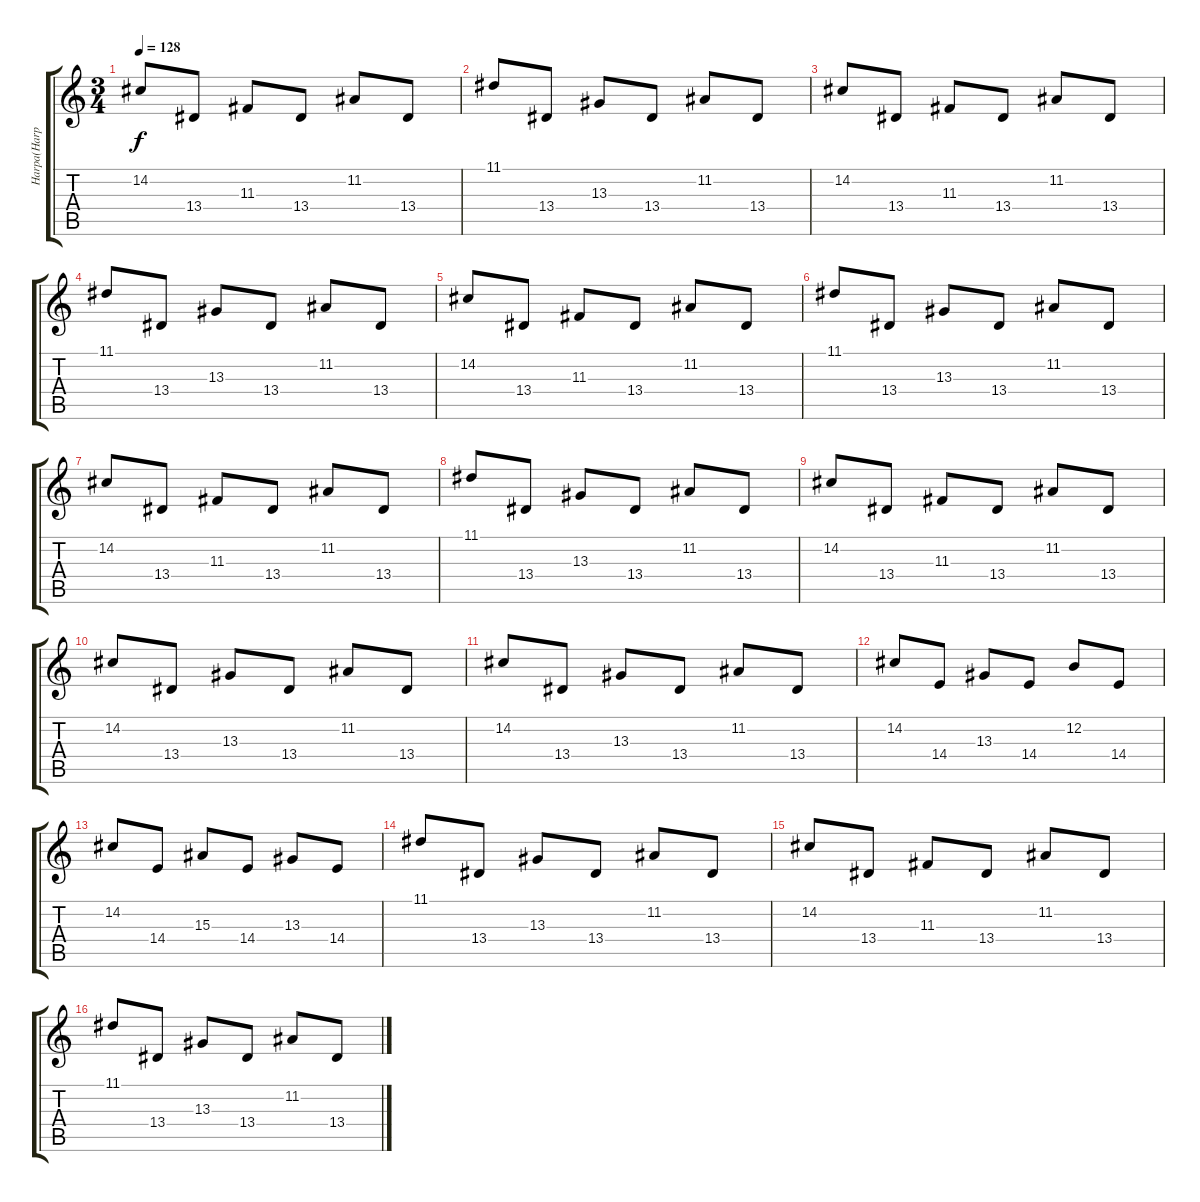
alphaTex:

\track ("Harpa(Harp)" "Harpa(Harp") {instrument orchestralharp}
\staff {score tabs}
\tuning (E4 B3 G3 D3 A2 E2) {hide}
\ts (3 4)
\tempo 128
\clef g2
\ks c
14.2.8{dy f} 13.4.8 11.3.8 13.4.8 11.2.8 13.4.8 |
11.1.8 13.4.8 13.3.8 13.4.8 11.2.8 13.4.8 |
14.2.8 13.4.8 11.3.8 13.4.8 11.2.8 13.4.8 |
11.1.8 13.4.8 13.3.8 13.4.8 11.2.8 13.4.8 |
14.2.8 13.4.8 11.3.8 13.4.8 11.2.8 13.4.8 |
11.1.8 13.4.8 13.3.8 13.4.8 11.2.8 13.4.8 |
14.2.8 13.4.8 11.3.8 13.4.8 11.2.8 13.4.8 |
11.1.8 13.4.8 13.3.8 13.4.8 11.2.8 13.4.8 |
14.2.8 13.4.8 11.3.8 13.4.8 11.2.8 13.4.8 |
14.2.8 13.4.8 13.3.8 13.4.8 11.2.8 13.4.8 |
14.2.8 13.4.8 13.3.8 13.4.8 11.2.8 13.4.8 |
14.2.8 14.4.8 13.3.8 14.4.8 12.2.8 14.4.8 |
14.2.8 14.4.8 15.3.8 14.4.8 13.3.8 14.4.8 |
11.1.8 13.4.8 13.3.8 13.4.8 11.2.8 13.4.8 |
14.2.8 13.4.8 11.3.8 13.4.8 11.2.8 13.4.8 |
11.1.8 13.4.8 13.3.8 13.4.8 11.2.8 13.4.8
